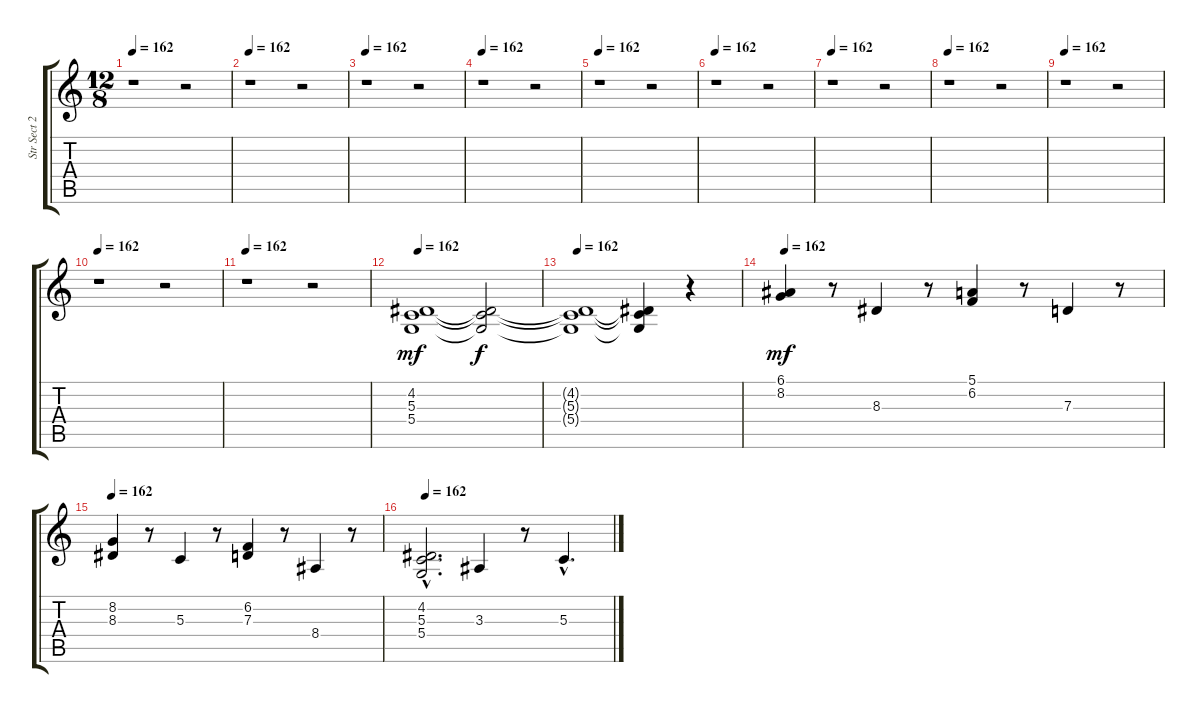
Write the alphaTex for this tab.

\track ("Str Sect 2" "Str Sect 2") {instrument stringensemble2}
\staff {score tabs}
\tuning (E4 B3 G3 D3 A2 E2) {hide}
\ts (12 8)
\tempo 162
\clef g2
\ks c
r.1{dy mf} r.2 |
\tempo 162
r.1 r.2 |
\tempo 162
r.1 r.2 |
\tempo 162
r.1 r.2 |
\tempo 162
r.1 r.2 |
\tempo 162
r.1 r.2 |
\tempo 162
r.1 r.2 |
\tempo 162
r.1 r.2 |
\tempo 162
r.1 r.2 |
\tempo 162
r.1 r.2 |
\tempo 162
r.1 r.2 |
\tempo 162
(4.2 5.3 5.4).1{volume 5} (4.2{t} 5.3{t} 5.4{t}).2{dy f} |
\tempo 162
(4.2{t} 5.3{t} 5.4{t}).1 (4.2{t} 5.3{t} 5.4{t}).4 r.4 |
\tempo 162
(6.1 8.2).4{dy mf volume 8} r.8 8.3.4{volume 9} r.8 (5.1 6.2).4{volume 9} r.8 7.3.4{volume 10} r.8 |
\tempo 162
(8.2 8.3).4{volume 10} r.8 5.3.4{volume 10} r.8 (6.2 7.3).4{volume 11} r.8 8.4.4{volume 11} r.8 |
\tempo 162
(4.2 5.3{hac} 5.4).2{d} 3.3.4 r.8 5.3{hac}.4{d}
